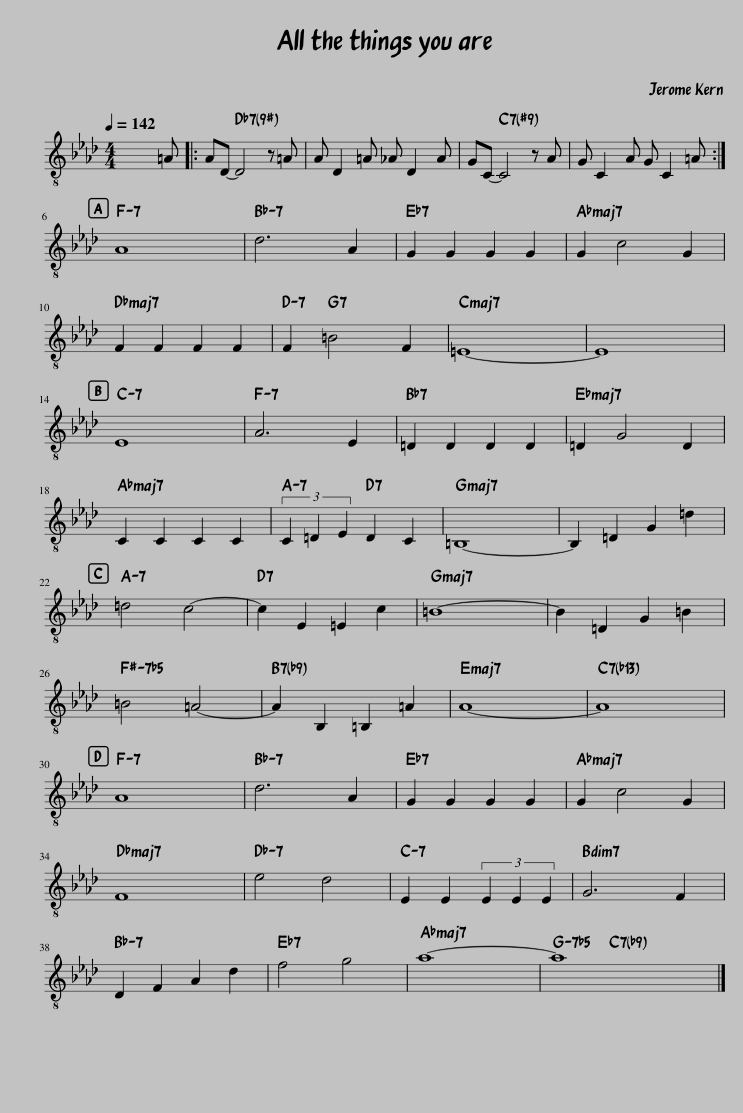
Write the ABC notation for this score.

X:1
L:1/8
Q:1/4=142
M:4/4
I:linebreak $
K:Ab
V:1 treble-8
V:1
 x7 =A |: AD- D4 z =A | A D2 =A _A D2 A | GC- C4 z A | G C2 A G C2 =A :|$ %5
[K:Ab] A8 | d6 A2 | G2 G2 G2 G2 | G2 c4 G2 |$ F2 F2 F2 F2 | %10
 F2 =B4 F2 | =E8- | E8 |$ E8 | A6 E2 | %15
 =D2 D2 D2 D2 | =D2 G4 D2 |$ C2 C2 C2 C2 | (3C2 =D2 E2 D2 C2 | =B,8- | %20
 B,2 =D2 G2 =d2 |$ =d4 c4- | c2 E2 =E2 c2 | =B8- | B2 =D2 G2 =B2 |$ %25
 =B4 =A4- | A2 B,2 =B,2 =A2 | A8- | A8 |$ A8 | %30
 d6 A2 | G2 G2 G2 G2 | G2 c4 G2 |$ F8 | e4 d4 | %35
 E2 E2 (3E2 E2 E2 | G6 F2 |$ D2 F2 A2 d2 | f4 g4 | a8- | %40
 a8 |] %41
